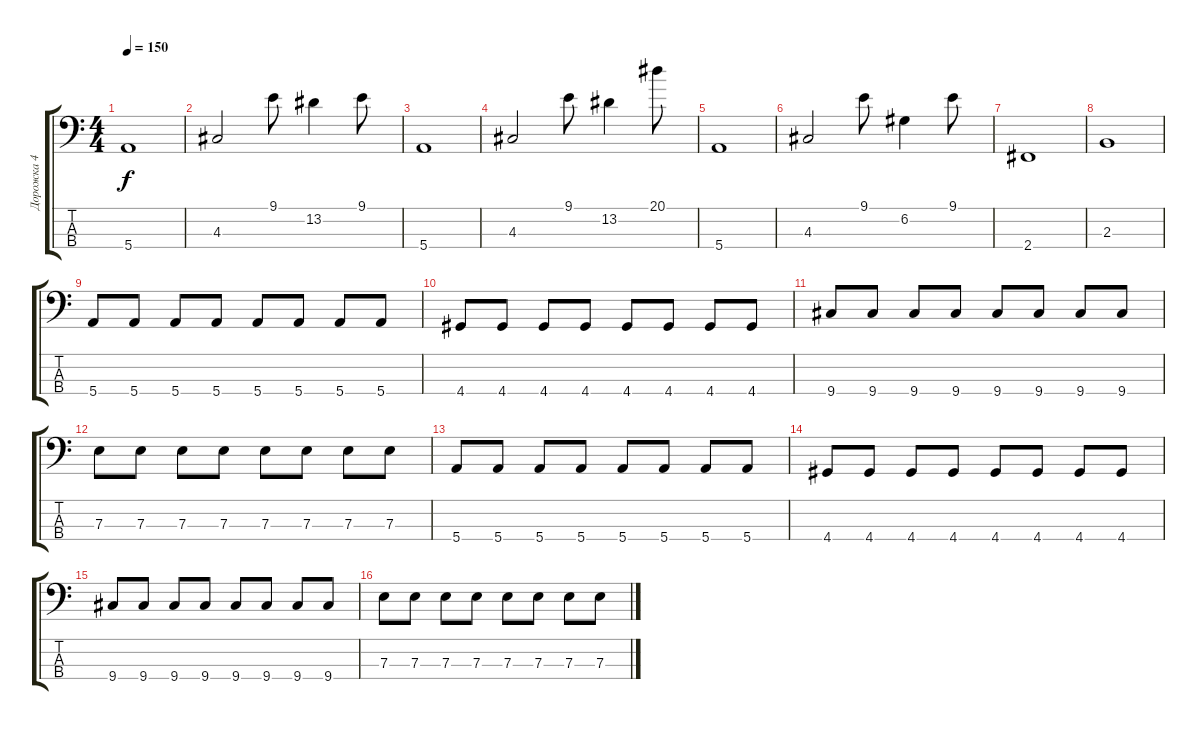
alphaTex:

\track ("Дорожка 4" "Дорожка 4") {instrument electricbasspick}
\staff {score tabs}
\tuning (G2 D2 A1 E1) {hide}
\ts (4 4)
\tempo 150
\clef f4
\ks c
5.4.1{dy f} |
4.3.2 9.1.8 13.2.4 9.1.8 |
5.4.1 |
4.3.2 9.1.8 13.2.4 20.1.8 |
5.4.1 |
4.3.2 9.1.8 6.2.4 9.1.8 |
2.4.1 |
2.3.1 |
5.4.8 5.4.8 5.4.8 5.4.8 5.4.8 5.4.8 5.4.8 5.4.8 |
4.4.8 4.4.8 4.4.8 4.4.8 4.4.8 4.4.8 4.4.8 4.4.8 |
9.4.8 9.4.8 9.4.8 9.4.8 9.4.8 9.4.8 9.4.8 9.4.8 |
7.3.8 7.3.8 7.3.8 7.3.8 7.3.8 7.3.8 7.3.8 7.3.8 |
5.4.8 5.4.8 5.4.8 5.4.8 5.4.8 5.4.8 5.4.8 5.4.8 |
4.4.8 4.4.8 4.4.8 4.4.8 4.4.8 4.4.8 4.4.8 4.4.8 |
9.4.8 9.4.8 9.4.8 9.4.8 9.4.8 9.4.8 9.4.8 9.4.8 |
7.3.8 7.3.8 7.3.8 7.3.8 7.3.8 7.3.8 7.3.8 7.3.8
